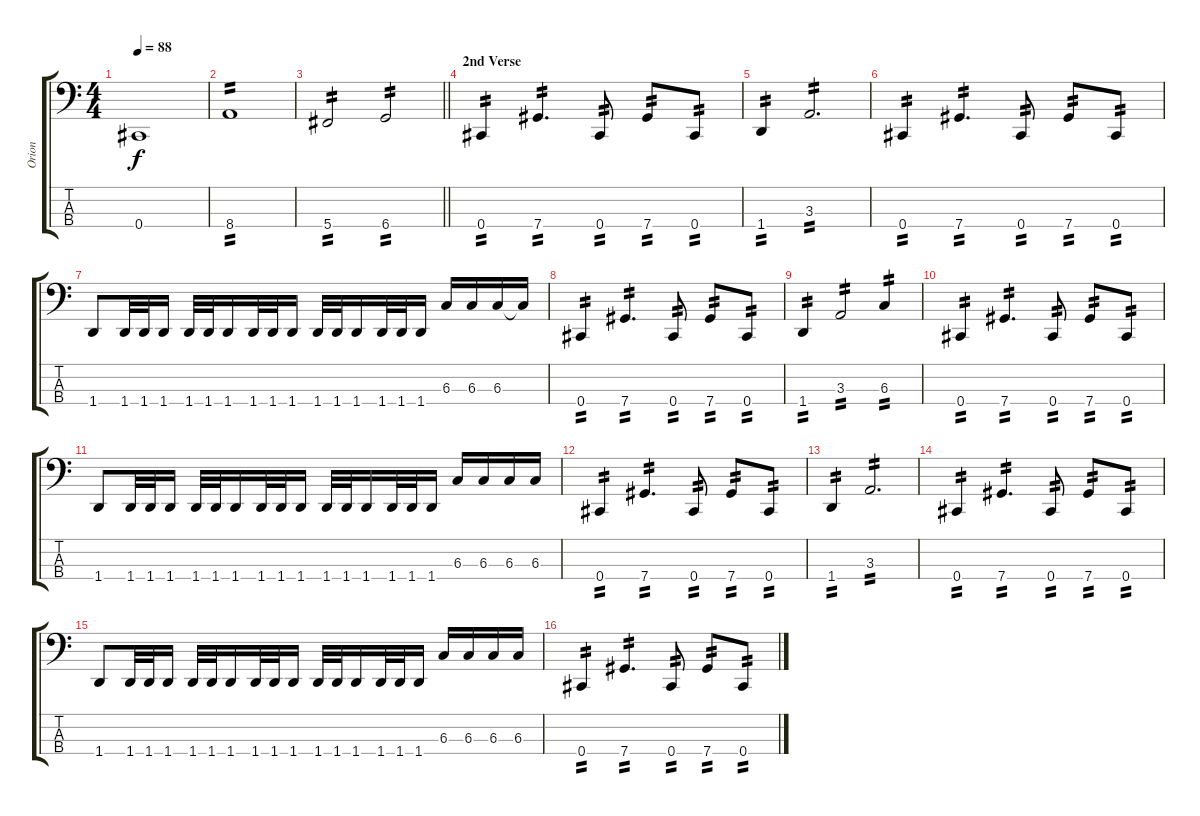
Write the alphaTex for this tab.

\track ("Orion" "Orion") {instrument electricbassfinger}
\staff {score tabs}
\tuning (E2 B1 Gb1 Db1) {hide}
\ts (4 4)
\tempo 88
\clef f4
\ks c
0.4{t}.1{dy f} |
8.4.1{tp 2} |
\barLineRight lightlight
5.4.2{tp 2} 6.4.2{tp 2} |
\section ("" "2nd Verse")
0.4.4{tp 2} 7.4.4{d tp 2} 0.4.8{tp 2} 7.4.8{tp 2} 0.4.8{tp 2} |
1.4.4{tp 2} 3.3.2{d tp 2} |
0.4.4{tp 2} 7.4.4{d tp 2} 0.4.8{tp 2} 7.4.8{tp 2} 0.4.8{tp 2} |
1.4.8 1.4.32 1.4.32 1.4.16 1.4.32 1.4.32 1.4.16 1.4.32 1.4.32 1.4.16 1.4.32 1.4.32 1.4.16 1.4.32 1.4.32 1.4.16 6.3.16 6.3.16 6.3.16 6.3{t}.16 |
0.4.4{tp 2} 7.4.4{d tp 2} 0.4.8{tp 2} 7.4.8{tp 2} 0.4.8{tp 2} |
1.4.4{tp 2} 3.3.2{tp 2} 6.3.4{tp 2} |
0.4.4{tp 2} 7.4.4{d tp 2} 0.4.8{tp 2} 7.4.8{tp 2} 0.4.8{tp 2} |
1.4.8 1.4.32 1.4.32 1.4.16 1.4.32 1.4.32 1.4.16 1.4.32 1.4.32 1.4.16 1.4.32 1.4.32 1.4.16 1.4.32 1.4.32 1.4.16 6.3.16 6.3.16 6.3.16 6.3.16 |
0.4.4{tp 2} 7.4.4{d tp 2} 0.4.8{tp 2} 7.4.8{tp 2} 0.4.8{tp 2} |
1.4.4{tp 2} 3.3.2{d tp 2} |
0.4.4{tp 2} 7.4.4{d tp 2} 0.4.8{tp 2} 7.4.8{tp 2} 0.4.8{tp 2} |
1.4.8 1.4.32 1.4.32 1.4.16 1.4.32 1.4.32 1.4.16 1.4.32 1.4.32 1.4.16 1.4.32 1.4.32 1.4.16 1.4.32 1.4.32 1.4.16 6.3.16 6.3.16 6.3.16 6.3.16 |
0.4.4{tp 2} 7.4.4{d tp 2} 0.4.8{tp 2} 7.4.8{tp 2} 0.4.8{tp 2}
